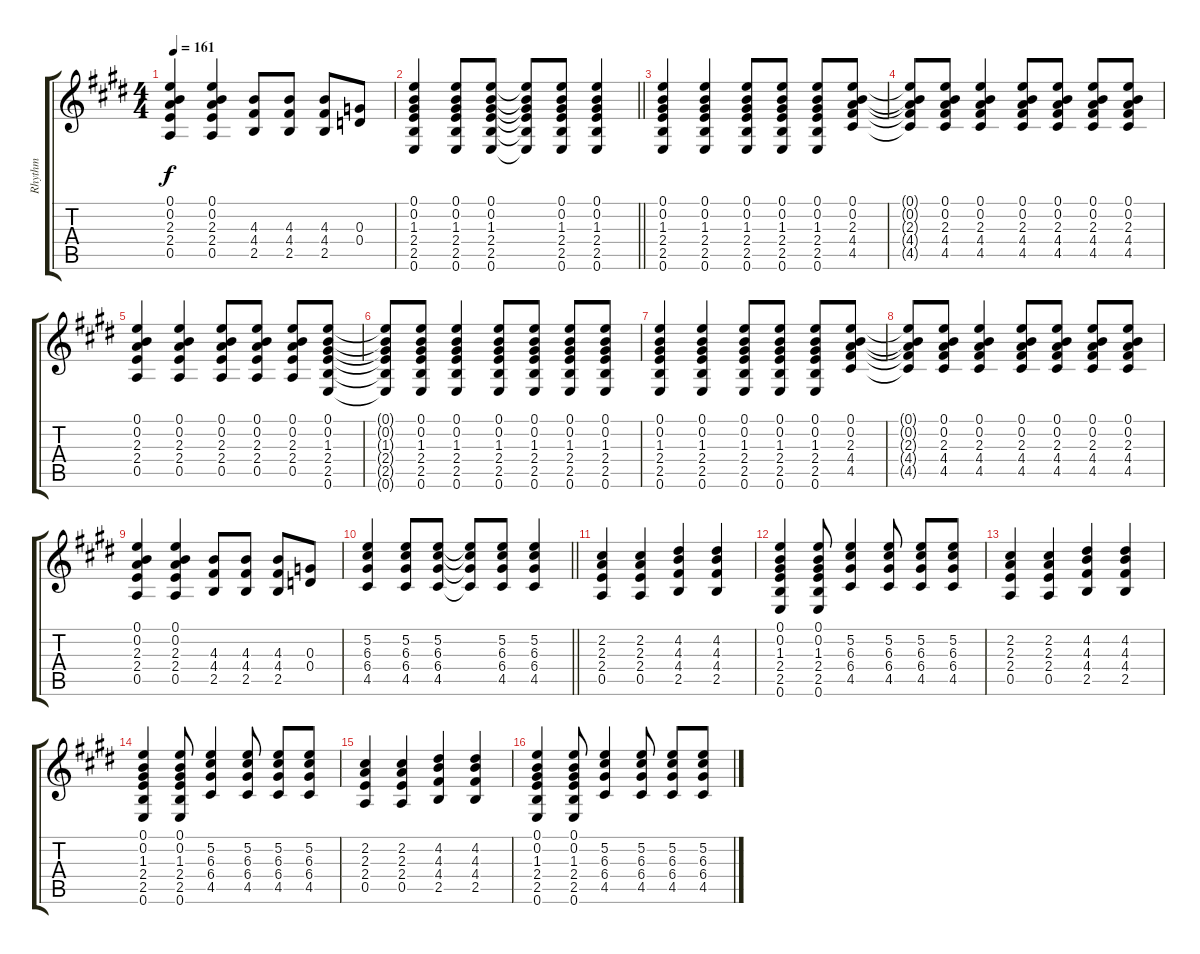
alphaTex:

\track ("Rhythm" "Rhythm") {instrument overdrivenguitar}
\staff {score tabs}
\tuning (E4 B3 G3 D3 A2 E2) {hide}
\ts (4 4)
\tempo 161
\clef g2
\ks e
(0.1 0.2 2.3 2.4 0.5).4{dy f} (0.1 0.2 2.3 2.4 0.5).4 (4.3 4.4 2.5).8 (4.3 4.4 2.5).8 (4.3 4.4 2.5).8 (0.3 0.4).8 |
\barLineRight lightlight
(0.1 0.2 1.3 2.4 2.5 0.6).4 (0.1 0.2 1.3 2.4 2.5 0.6).8 (0.1 0.2 1.3 2.4 2.5 0.6).8 (0.1{t} 0.2{t} 1.3{t} 2.4{t} 2.5{t} 0.6{t}).8 (0.1 0.2 1.3 2.4 2.5 0.6).8 (0.1 0.2 1.3 2.4 2.5 0.6).4 |
(0.1 0.2 1.3 2.4 2.5 0.6).4 (0.1 0.2 1.3 2.4 2.5 0.6).4 (0.1 0.2 1.3 2.4 2.5 0.6).8 (0.1 0.2 1.3 2.4 2.5 0.6).8 (0.1 0.2 1.3 2.4 2.5 0.6).8 (0.1 0.2 2.3 4.4 4.5).8 |
(0.1{t} 0.2{t} 2.3{t} 4.4{t} 4.5{t}).8 (0.1 0.2 2.3 4.4 4.5).8 (0.1 0.2 2.3 4.4 4.5).4 (0.1 0.2 2.3 4.4 4.5).8 (0.1 0.2 2.3 4.4 4.5).8 (0.1 0.2 2.3 4.4 4.5).8 (0.1 0.2 2.3 4.4 4.5).8 |
(0.1 0.2 2.3 2.4 0.5).4 (0.1 0.2 2.3 2.4 0.5).4 (0.1 0.2 2.3 2.4 0.5).8 (0.1 0.2 2.3 2.4 0.5).8 (0.1 0.2 2.3 2.4 0.5).8 (0.1 0.2 1.3 2.4 2.5 0.6).8 |
(0.1{t} 0.2{t} 1.3{t} 2.4{t} 2.5{t} 0.6{t}).8 (0.1 0.2 1.3 2.4 2.5 0.6).8 (0.1 0.2 1.3 2.4 2.5 0.6).4 (0.1 0.2 1.3 2.4 2.5 0.6).8 (0.1 0.2 1.3 2.4 2.5 0.6).8 (0.1 0.2 1.3 2.4 2.5 0.6).8 (0.1 0.2 1.3 2.4 2.5 0.6).8 |
(0.1 0.2 1.3 2.4 2.5 0.6).4 (0.1 0.2 1.3 2.4 2.5 0.6).4 (0.1 0.2 1.3 2.4 2.5 0.6).8 (0.1 0.2 1.3 2.4 2.5 0.6).8 (0.1 0.2 1.3 2.4 2.5 0.6).8 (0.1 0.2 2.3 4.4 4.5).8 |
(0.1{t} 0.2{t} 2.3{t} 4.4{t} 4.5{t}).8 (0.1 0.2 2.3 4.4 4.5).8 (0.1 0.2 2.3 4.4 4.5).4 (0.1 0.2 2.3 4.4 4.5).8 (0.1 0.2 2.3 4.4 4.5).8 (0.1 0.2 2.3 4.4 4.5).8 (0.1 0.2 2.3 4.4 4.5).8 |
(0.1 0.2 2.3 2.4 0.5).4 (0.1 0.2 2.3 2.4 0.5).4 (4.3 4.4 2.5).8 (4.3 4.4 2.5).8 (4.3 4.4 2.5).8 (0.3 0.4).8 |
\barLineRight lightlight
(5.2 6.3 6.4 4.5).4 (5.2 6.3 6.4 4.5).8 (5.2 6.3 6.4 4.5).8 (5.2{t} 6.3{t} 6.4{t} 4.5{t}).8 (5.2 6.3 6.4 4.5).8 (5.2 6.3 6.4 4.5).4 |
(2.2 2.3 2.4 0.5).4 (2.2 2.3 2.4 0.5).4 (4.2 4.3 4.4 2.5).4 (4.2 4.3 4.4 2.5).4 |
(0.1 0.2 1.3 2.4 2.5 0.6).4 (0.1 0.2 1.3 2.4 2.5 0.6).8 (5.2 6.3 6.4 4.5).4 (5.2 6.3 6.4 4.5).8 (5.2 6.3 6.4 4.5).8 (5.2 6.3 6.4 4.5).8 |
(2.2 2.3 2.4 0.5).4 (2.2 2.3 2.4 0.5).4 (4.2 4.3 4.4 2.5).4 (4.2 4.3 4.4 2.5).4 |
(0.1 0.2 1.3 2.4 2.5 0.6).4 (0.1 0.2 1.3 2.4 2.5 0.6).8 (5.2 6.3 6.4 4.5).4 (5.2 6.3 6.4 4.5).8 (5.2 6.3 6.4 4.5).8 (5.2 6.3 6.4 4.5).8 |
(2.2 2.3 2.4 0.5).4 (2.2 2.3 2.4 0.5).4 (4.2 4.3 4.4 2.5).4 (4.2 4.3 4.4 2.5).4 |
(0.1 0.2 1.3 2.4 2.5 0.6).4 (0.1 0.2 1.3 2.4 2.5 0.6).8 (5.2 6.3 6.4 4.5).4 (5.2 6.3 6.4 4.5).8 (5.2 6.3 6.4 4.5).8 (5.2 6.3 6.4 4.5).8
